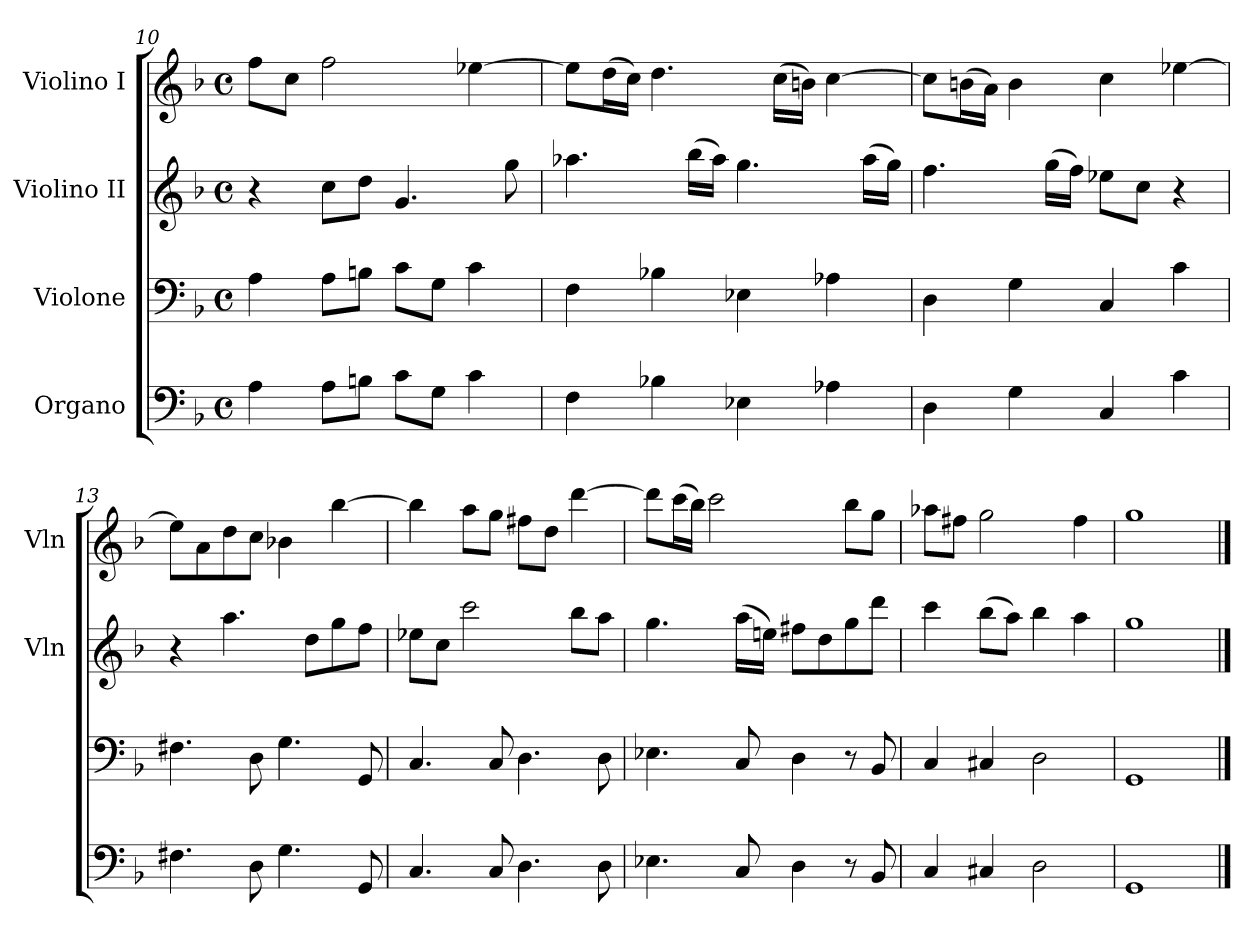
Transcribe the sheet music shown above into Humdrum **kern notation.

**kern	**kern	**kern	**kern
*part4	*part3	*part2	*part1
*staff4	*staff3	*staff2	*staff1
*I"Organo	*I"Violone	*I"Violino II	*I"Violino I
*	*	*I'Vln	*I'Vln
*clefF4	*clefF4	*clefG2	*clefG2
*k[b-]	*k[b-]	*k[b-]	*k[b-]
*d:	*d:	*d:	*d:
*M4/4	*M4/4	*M4/4	*M4/4
*met(c)	*met(c)	*met(c)	*met(c)
=10	=10	=10	=10
4A	4A	4r	8ffL
.	.	.	8ccJ
8AL	8AL	8ccL	2ff
8BnJ	8BnJ	8ddJ	.
8cL	8cL	4.g	.
8GJ	8GJ	.	.
4c	4c	.	[4ee-X
.	.	8gg	.
=11	=11	=11	=11
4F	4F	4.aa-X	8ee-L]
.	.	.	(16ddL
.	.	.	16ccJJ)
4B-X	4B-X	.	4.dd
.	.	(16bb-LL	.
.	.	16aa-JJ)	.
4E-X	4E-X	4.gg	.
.	.	.	(16ccLL
.	.	.	16bnJJ)
4A-X	4A-X	.	[4cc
.	.	(16aa-LL	.
.	.	16ggJJ)	.
=12	=12	=12	=12
4D	4D	4.ff	8ccL]
.	.	.	(16bnL
.	.	.	16aJJ)
4G	4G	.	4b
.	.	(16ggLL	.
.	.	16ffJJ)	.
4C	4C	8ee-XL	4cc
.	.	8ccJ	.
4c	4c	4r	[4ee-X
=13	=13	=13	=13
4.F#X	4.F#X	4r	8ee-L]
.	.	.	8a
.	.	4.aa	8dd
8D	8D	.	8ccJ
4.G	4.G	.	4b-X
.	.	8ddL	.
.	.	8gg	[4bb-
8GG	8GG	8ffJ	.
=14	=14	=14	=14
4.C	4.C	8ee-XL	4bb-]
.	.	8ccJ	.
.	.	2ccc	8aaL
8C	8C	.	8ggJ
4.D	4.D	.	8ff#XL
.	.	.	8ddJ
.	.	8bb-L	[4ddd
8D	8D	8aaJ	.
=15	=15	=15	=15
4.E-X	4.E-X	4.gg	8dddL]
.	.	.	(16cccL
.	.	.	16bb-JJ)
.	.	.	2ccc
8C	8C	(16aaLL	.
.	.	16eenJJ)	.
4D	4D	8ff#XL	.
.	.	8dd	.
8r	8r	8gg	8bb-L
8BB-	8BB-	8dddJ	8ggJ
=16	=16	=16	=16
4C	4C	4ccc	8aa-XL
.	.	.	8ff#XJ
4C#X	4C#X	(8bb-L	2gg
.	.	8aaJ)	.
2D	2D	4bb-	.
.	.	4aa	4ff#
=17	=17	=17	=17
1GG	1GG	1gg	1gg
==	==	==	==
*-	*-	*-	*-
